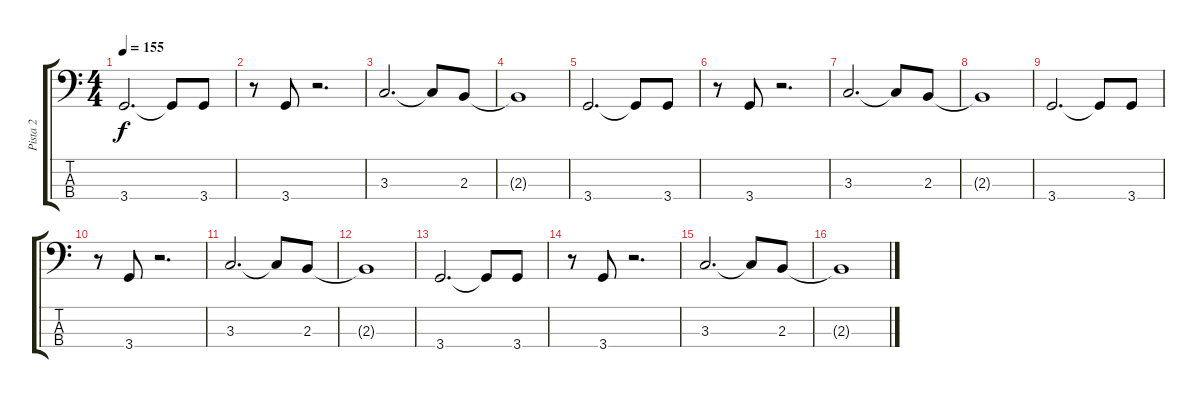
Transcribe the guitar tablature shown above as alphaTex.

\track ("Pista 2" "Pista 2") {instrument electricbassfinger}
\staff {score tabs}
\tuning (G2 D2 A1 E1) {hide}
\ts (4 4)
\tempo 155
\clef f4
\ks c
3.4.2{d dy f} 3.4{t}.8 3.4.8 |
r.8 3.4.8 r.2{d} |
3.3.2{d} 3.3{t}.8 2.3.8 |
2.3{t}.1 |
3.4.2{d} 3.4{t}.8 3.4.8 |
r.8 3.4.8 r.2{d} |
3.3.2{d} 3.3{t}.8 2.3.8 |
2.3{t}.1 |
3.4.2{d} 3.4{t}.8 3.4.8 |
r.8 3.4.8 r.2{d} |
3.3.2{d} 3.3{t}.8 2.3.8 |
2.3{t}.1 |
3.4.2{d} 3.4{t}.8 3.4.8 |
r.8 3.4.8 r.2{d} |
3.3.2{d} 3.3{t}.8 2.3.8 |
2.3{t}.1
